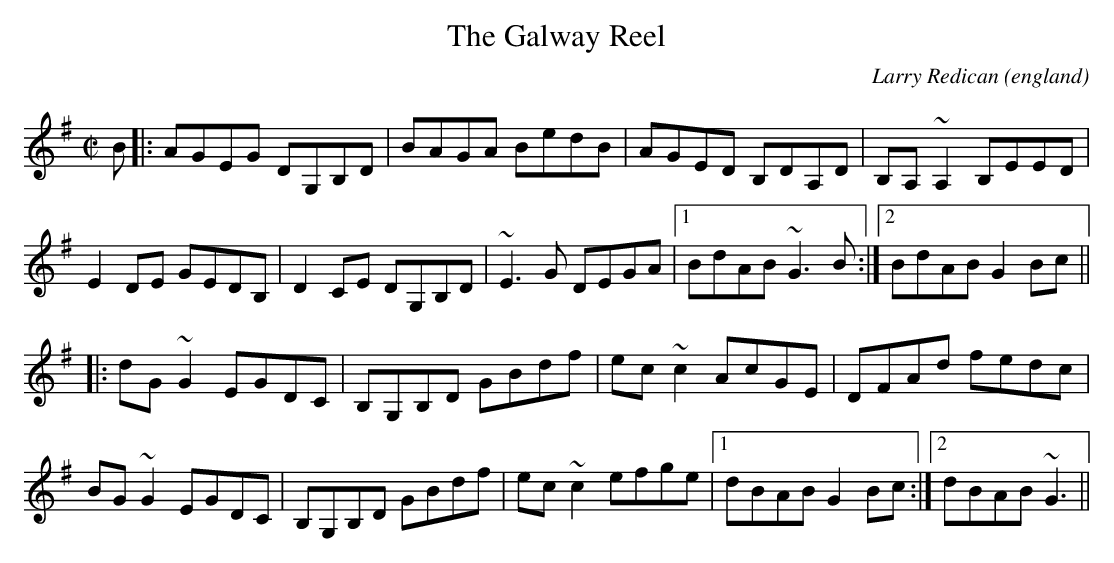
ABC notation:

X:1
T:Galway Reel, The
O:england
C:Larry Redican
M:C|
K:G
B|:AGEG DG,B,D|BAGA BedB|AGED B,DA,D|B,A,~A,2 B,EED|
E2DE GEDB,|D2CE DG,B,D|~E3G DEGA|1 BdAB ~G3B:|2 BdAB G2Bc||
|:dG~G2 EGDC|B,G,B,D GBdf|ec~c2 AcGE|DFAd fedc|
BG~G2 EGDC|B,G,B,D GBdf|ec~c2 efge|1 dBAB G2Bc:|2 dBAB ~G3||
